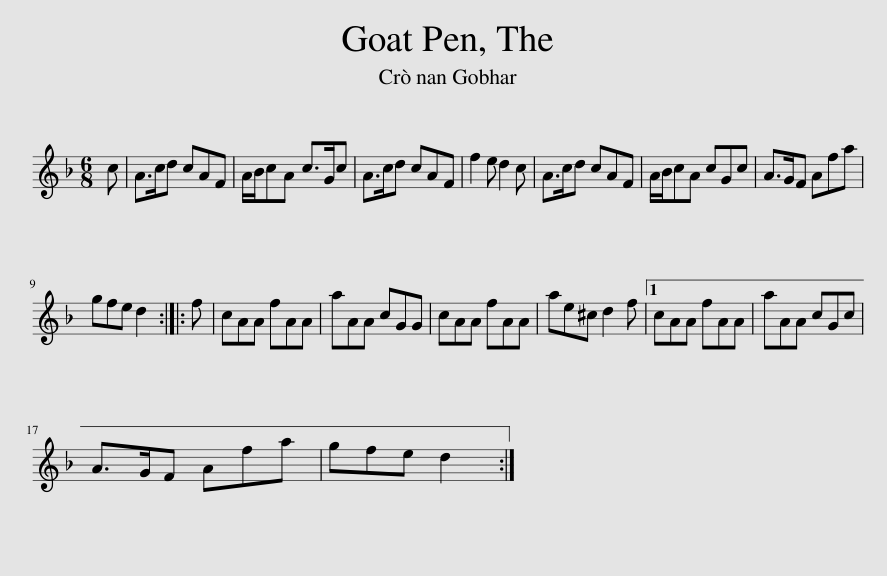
X:1
L:1/8
M:6/8
I:linebreak $
K:Dmin
V:1 treble
V:1
 c | A>cd cAF | A/B/cA c>Gc | A>cd cAF | f2 e d2 c | %5
 A>cd cAF | A/B/cA cGc | A>GF Afa |$ gfe d2 :: f | %10
 cAA fAA | aAA cGG | cAA fAA | ae^c d2 f |1 cAA fAA | %15
 aAA cGc |$ A>GF Afa | gfe d2 :| %18
